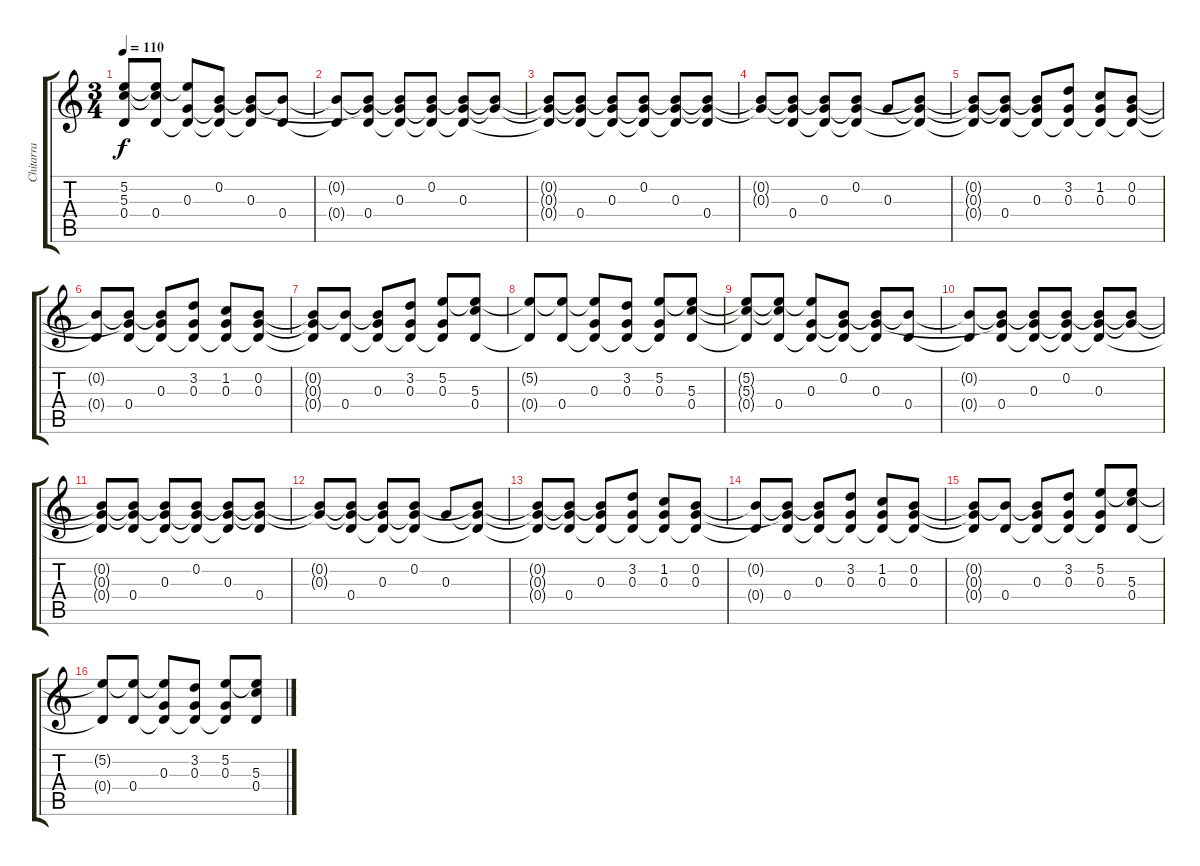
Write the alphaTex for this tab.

\track ("Chitarra  Acustica" "Chitarra  ") {instrument acousticguitarnylon}
\staff {score tabs}
\tuning (E4 B3 G3 D3 A2 E2) {hide}
\ts (3 4)
\tempo 110
\clef g2
\ks c
(5.2{t} 5.3{t} 0.4{t}).8{dy f} (5.2{t} 5.3{t} 0.4).8 (5.2{t} 0.3 0.4{t}).8 (0.2 0.3{t} 0.4{t}).8 (0.2{t} 0.3 0.4{t}).8 (0.2{t} 0.4).8 |
(0.2{t} 0.4{t}).8 (0.2{t} 0.3{t} 0.4).8 (0.2{t} 0.3 0.4{t}).8 (0.2 0.3{t} 0.4{t}).8 (0.2{t} 0.3 0.4{t}).8 (0.2{t} 0.3{t}).8 |
(0.2{t} 0.3{t} 0.4{t}).8 (0.2{t} 0.3{t} 0.4).8 (0.2{t} 0.3 0.4{t}).8 (0.2 0.3{t} 0.4{t}).8 (0.2{t} 0.3 0.4{t}).8 (0.2{t} 0.3{t} 0.4).8 |
(0.2{t} 0.3{t}).8 (0.2{t} 0.3{t} 0.4).8 (0.2{t} 0.3 0.4{t}).8 (0.2 0.3{t} 0.4{t}).8 0.3.8 (0.2{t} 0.3{t} 0.4{t}).8 |
(0.2{t} 0.3{t} 0.4{t}).8 (0.2{t} 0.3{t} 0.4).8 (0.2{t} 0.3 0.4{t}).8 (3.2 0.3 0.4{t}).8 (1.2 0.3 0.4{t}).8 (0.2 0.3 0.4{t}).8 |
(0.2{t} 0.4{t}).8 (0.2{t} 0.3{t} 0.4).8 (0.2{t} 0.3 0.4{t}).8 (3.2 0.3 0.4{t}).8 (1.2 0.3 0.4{t}).8 (0.2 0.3 0.4{t}).8 |
(0.2{t} 0.3{t} 0.4{t}).8 (0.2{t} 0.4).8 (0.2{t} 0.3 0.4{t}).8 (3.2 0.3 0.4{t}).8 (5.2 0.3 0.4{t}).8 (5.2{t} 5.3 0.4).8 |
(5.2{t} 0.4{t}).8 (5.2{t} 0.4).8 (5.2{t} 0.3 0.4{t}).8 (3.2 0.3 0.4{t}).8 (5.2 0.3 0.4{t}).8 (5.2{t} 5.3 0.4).8 |
(5.2{t} 5.3{t} 0.4{t}).8 (5.2{t} 5.3{t} 0.4).8 (5.2{t} 0.3 0.4{t}).8 (0.2 0.3{t} 0.4{t}).8 (0.2{t} 0.3 0.4{t}).8 (0.2{t} 0.4).8 |
(0.2{t} 0.4{t}).8 (0.2{t} 0.3{t} 0.4).8 (0.2{t} 0.3 0.4{t}).8 (0.2 0.3{t} 0.4{t}).8 (0.2{t} 0.3 0.4{t}).8 (0.2{t} 0.3{t}).8 |
(0.2{t} 0.3{t} 0.4{t}).8 (0.2{t} 0.3{t} 0.4).8 (0.2{t} 0.3 0.4{t}).8 (0.2 0.3{t} 0.4{t}).8 (0.2{t} 0.3 0.4{t}).8 (0.2{t} 0.3{t} 0.4).8 |
(0.2{t} 0.3{t}).8 (0.2{t} 0.3{t} 0.4).8 (0.2{t} 0.3 0.4{t}).8 (0.2 0.3{t} 0.4{t}).8 0.3.8 (0.2{t} 0.3{t} 0.4{t}).8 |
(0.2{t} 0.3{t} 0.4{t}).8 (0.2{t} 0.3{t} 0.4).8 (0.2{t} 0.3 0.4{t}).8 (3.2 0.3 0.4{t}).8 (1.2 0.3 0.4{t}).8 (0.2 0.3 0.4{t}).8 |
(0.2{t} 0.4{t}).8 (0.2{t} 0.3{t} 0.4).8 (0.2{t} 0.3 0.4{t}).8 (3.2 0.3 0.4{t}).8 (1.2 0.3 0.4{t}).8 (0.2 0.3 0.4{t}).8 |
(0.2{t} 0.3{t} 0.4{t}).8 (0.2{t} 0.4).8 (0.2{t} 0.3 0.4{t}).8 (3.2 0.3 0.4{t}).8 (5.2 0.3 0.4{t}).8 (5.2{t} 5.3 0.4).8 |
(5.2{t} 0.4{t}).8 (5.2{t} 0.4).8 (5.2{t} 0.3 0.4{t}).8 (3.2 0.3 0.4{t}).8 (5.2 0.3 0.4{t}).8 (5.2{t} 5.3 0.4).8
